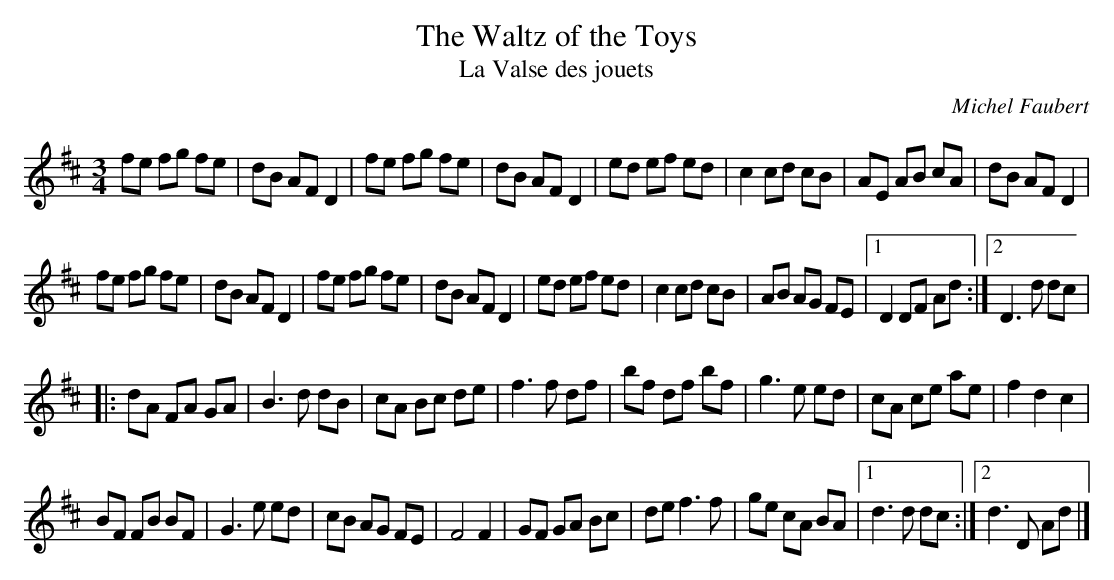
X:1
T:Waltz of the Toys, The
T:Valse des jouets, La
M:3/4
L:1/8
C:Michel Faubert
K:D
fe fg fe|dB AF D2|
fe fg fe|dB AF D2|
ed ef ed|c2 cd cB|
AE AB cA|dB AF D2|!
fe fg fe|dB AF D2|
fe fg fe|dB AF D2|
ed ef ed|c2 cd cB|
AB AG FE|1D2 DF Ad:|2D3 d dc|!
|:dA FA GA|B3 d dB|
cA Bc de|f3 f df|
bf df bf|g3 e ed|
cA ce ae|f2 d2 c2|!
BF FB BF|G3 e ed|
cB AG FE|F4 F2|
GF GA Bc|de f3 f|
ge cA BA|1d3 d dc:|2d3 D Ad|]!
